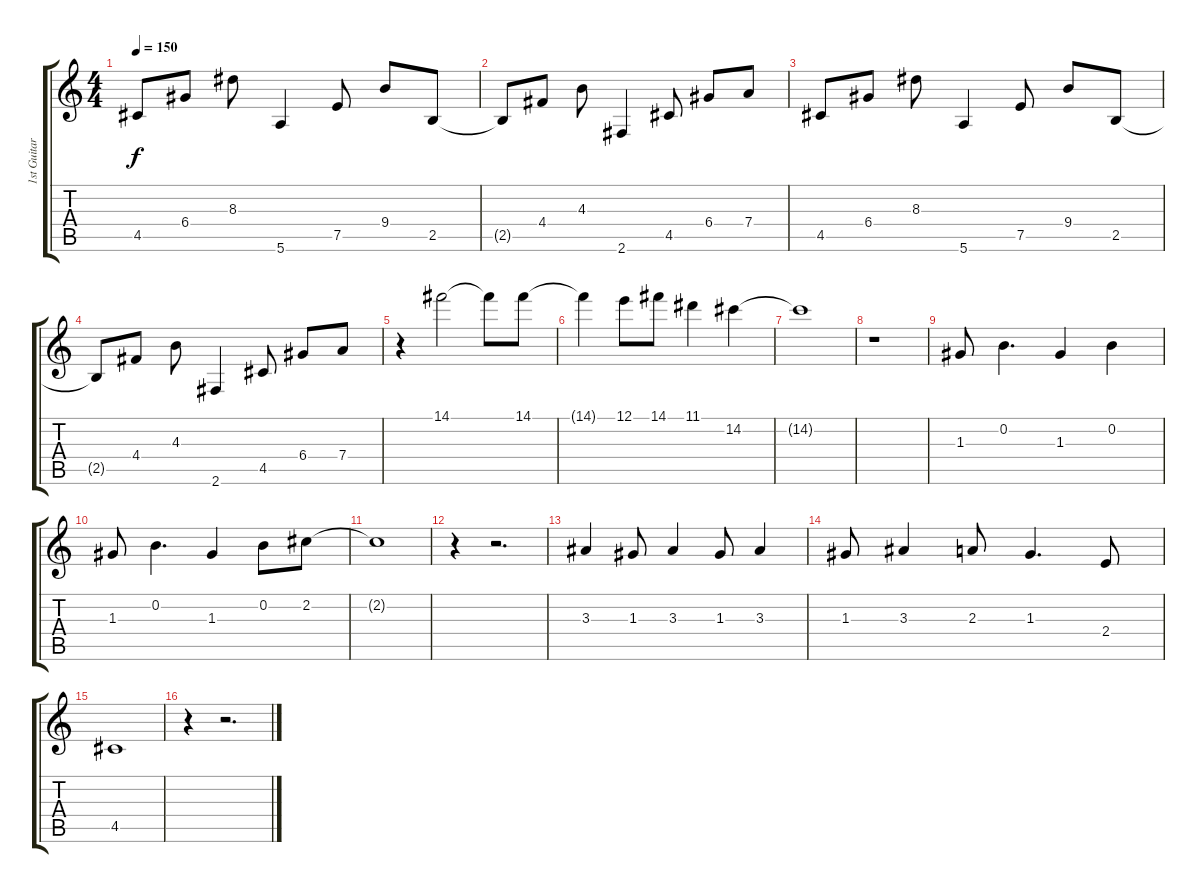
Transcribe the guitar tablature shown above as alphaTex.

\track ("1st Guitar" "1st Guitar") {instrument electricguitarjazz}
\staff {score tabs}
\tuning (E4 B3 G3 D3 A2 E2) {hide}
\ts (4 4)
\tempo 150
\clef g2
\ks c
4.5.8{dy f} 6.4.8 8.3.8 5.6.4 7.5.8 9.4.8 2.5.8 |
2.5{t}.8 4.4.8 4.3.8 2.6.4 4.5.8 6.4.8 7.4.8 |
4.5.8 6.4.8 8.3.8 5.6.4 7.5.8 9.4.8 2.5.8 |
2.5{t}.8 4.4.8 4.3.8 2.6.4 4.5.8 6.4.8 7.4.8 |
r.4 14.1.2 14.1{t}.8 14.1.8 |
14.1{t}.4 12.1.8 14.1.8 11.1.4 14.2.4 |
14.2{t}.1 |
r.1 |
1.3.8 0.2.4{d} 1.3.4 0.2.4 |
1.3.8 0.2.4{d} 1.3.4 0.2.8 2.2.8 |
2.2{t}.1 |
r.4 r.2{d} |
3.3.4 1.3.8 3.3.4 1.3.8 3.3.4 |
1.3.8 3.3.4 2.3.8 1.3.4{d} 2.4.8 |
4.5.1 |
r.4 r.2{d}
